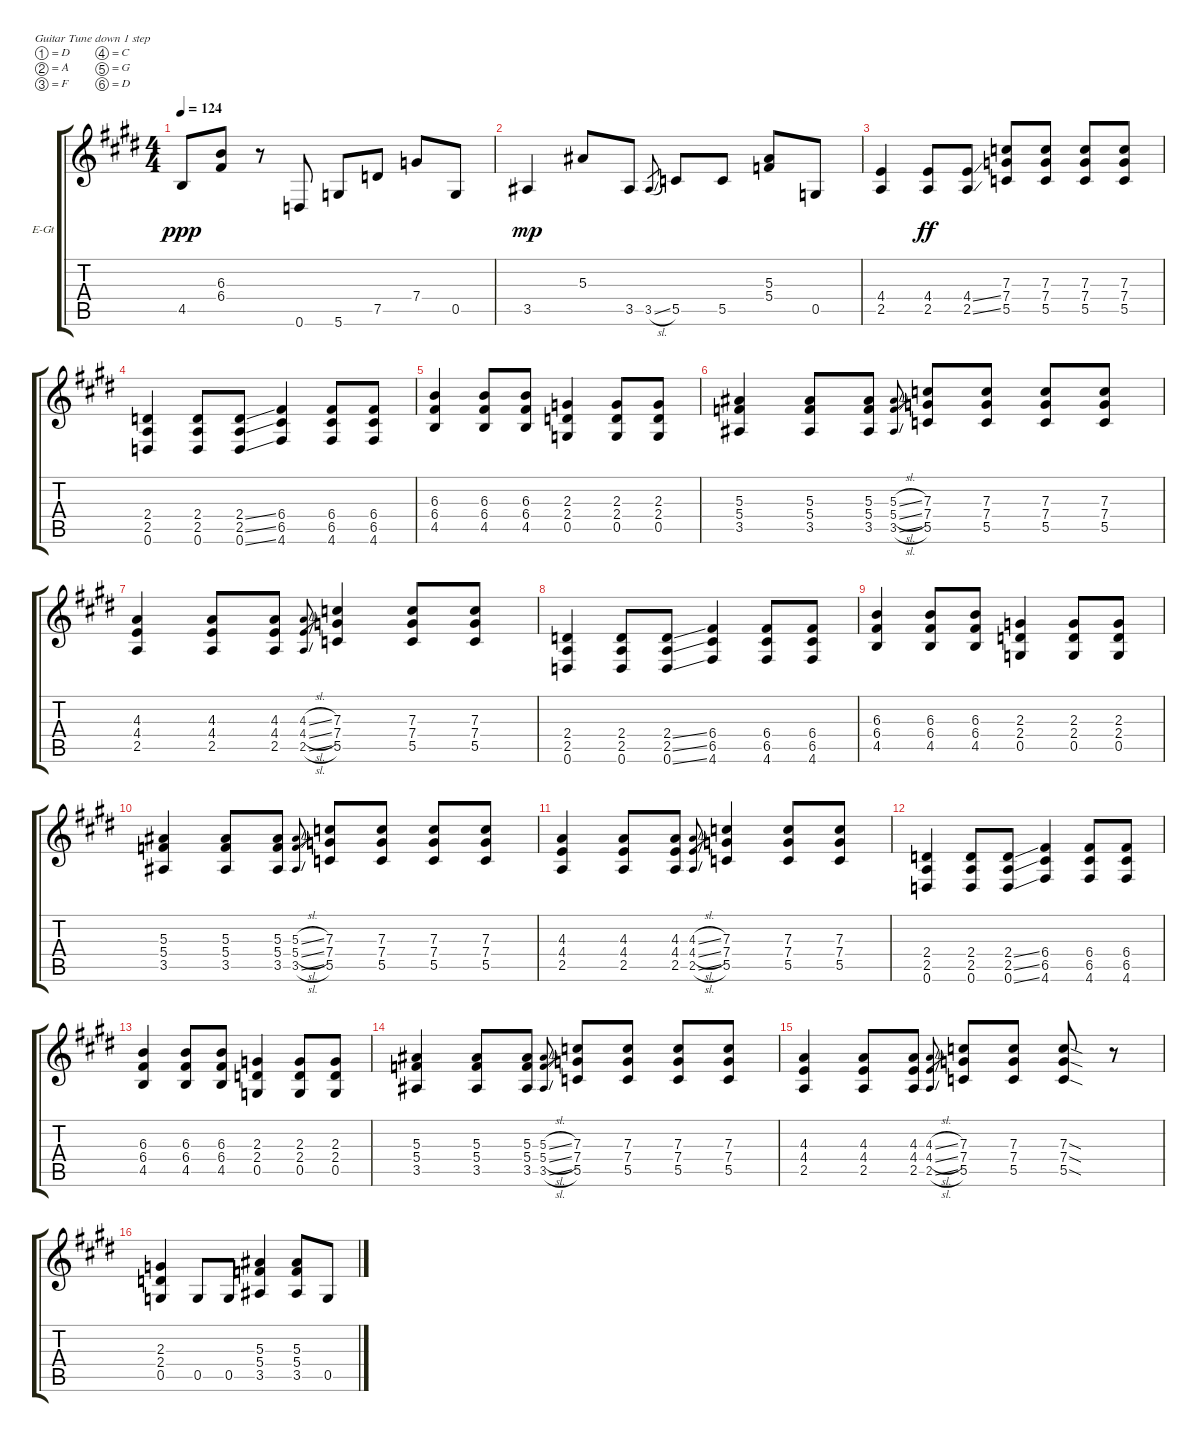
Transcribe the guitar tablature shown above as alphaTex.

\defaultSystemsLayout 4
\bracketExtendMode groupsimilarinstruments
\firstSystemTrackNameOrientation horizontal
\otherSystemsTrackNameOrientation horizontal
\track ("Electric Guitar" "E-Gt") {instrument distortionguitar}
\staff {score tabs}
\tuning (D4 A3 F3 C3 G2 D2)
\ts (4 4)
\tempo 124
\clef g2
\scale
1.07818
\ks e
4.5.8{dy ppp} (6.4 6.3).8 r.8 0.6.8 5.6.8 7.5.8 7.4.8 0.5.8 |
\scale
0.921816 3.5.4{dy mp} 5.3.8 3.5.8 3.5{sl}.8{gr} 5.5.8 5.5.8 (5.4 5.3).8 0.5.8 |
\scale
1.07818 (2.5 4.4).4 (2.5 4.4).8{dy ff} (2.5{ss} 4.4{ss}).8 (5.5 7.4 7.3).8 (5.5 7.4 7.3).8 (5.5 7.4 7.3).8 (5.5 7.4 7.3).8 |
\scale
0.921816 (0.6 2.5 2.4).4 (0.6 2.5 2.4).8 (0.6{ss} 2.5{ss} 2.4{ss}).8 (4.6 6.5 6.4).4 (4.6 6.5 6.4).8 (6.5 6.4 4.6).8 |
\scale
1.07818 (4.5 6.4 6.3).4 (6.4 6.3 4.5).8 (4.5 6.4 6.3).8 (0.5 2.4 2.3).4 (2.3 2.4 0.5).8 (2.3 2.4 0.5).8 |
\scale
0.921816 (3.5 5.4 5.3).4 (3.5 5.4 5.3).8 (5.4 3.5 5.3).8 (3.5{sl} 5.4{sl} 5.3{sl}).8{gr} (5.5 7.4 7.3).8 (5.5 7.4 7.3).8 (5.5 7.4 7.3).8 (5.5 7.4 7.3).8 |
\scale
1.07818 (2.5 4.4 4.3).4 (2.5 4.4 4.3).8 (2.5 4.4 4.3).8 (2.5{sl} 4.4{sl} 4.3{sl}).8{gr} (5.5 7.4 7.3).4 (5.5 7.4 7.3).8 (5.5 7.4 7.3).8 |
\scale
0.921816 (0.6 2.5 2.4).4 (0.6 2.5 2.4).8 (0.6{ss} 2.5{ss} 2.4{ss}).8 (4.6 6.5 6.4).4 (4.6 6.5 6.4).8 (6.5 6.4 4.6).8 |
\scale
1.07818 (4.5 6.4 6.3).4 (6.4 6.3 4.5).8 (4.5 6.4 6.3).8 (0.5 2.4 2.3).4 (2.3 2.4 0.5).8 (2.3 2.4 0.5).8 |
\scale
0.921816 (3.5 5.4 5.3).4 (3.5 5.4 5.3).8 (5.4 3.5 5.3).8 (3.5{sl} 5.4{sl} 5.3{sl}).8{gr} (5.5 7.4 7.3).8 (5.5 7.4 7.3).8 (5.5 7.4 7.3).8 (5.5 7.4 7.3).8 |
\scale
1.07818 (2.5 4.4 4.3).4 (2.5 4.4 4.3).8 (2.5 4.4 4.3).8 (2.5{sl} 4.4{sl} 4.3{sl}).8{gr} (5.5 7.4 7.3).4 (5.5 7.4 7.3).8 (5.5 7.4 7.3).8 |
\scale
0.921816 (0.6 2.5 2.4).4 (0.6 2.5 2.4).8 (0.6{ss} 2.5{ss} 2.4{ss}).8 (4.6 6.5 6.4).4 (4.6 6.5 6.4).8 (6.5 6.4 4.6).8 |
\scale
1.07818 (4.5 6.4 6.3).4 (6.4 6.3 4.5).8 (4.5 6.4 6.3).8 (0.5 2.4 2.3).4 (2.3 2.4 0.5).8 (2.3 2.4 0.5).8 |
\scale
0.921816 (3.5 5.4 5.3).4 (3.5 5.4 5.3).8 (5.4 3.5 5.3).8 (3.5{sl} 5.4{sl} 5.3{sl}).8{gr} (5.5 7.4 7.3).8 (5.5 7.4 7.3).8 (5.5 7.4 7.3).8 (5.5 7.4 7.3).8 |
\scale
1.07818 (2.5 4.4 4.3).4 (2.5 4.4 4.3).8 (2.5 4.4 4.3).8 (2.5{sl} 4.4{sl} 4.3{sl}).8{gr} (5.5 7.4 7.3).8 (5.5 7.4 7.3).8 (5.5{sod} 7.4{sod} 7.3{sod}).8 r.8 |
\scale
0.921816 (0.5 2.4 2.3).4 0.5.8 0.5.8 (3.5 5.4 5.3).4 (3.5 5.4 5.3).8 0.5.8
